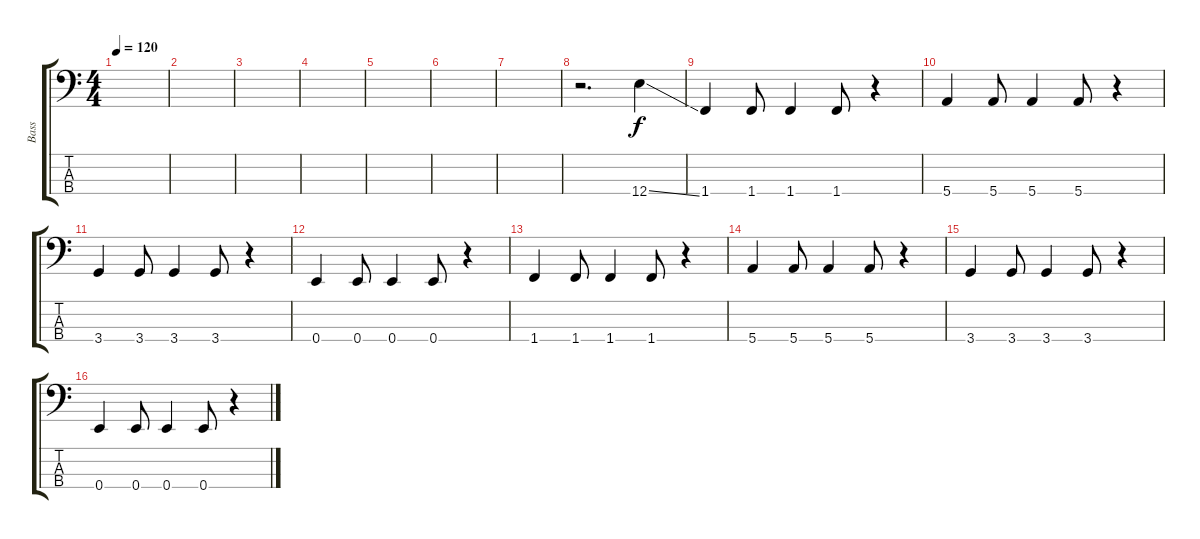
\track ("Bass" "Bass") {instrument electricbassfinger}
\staff {score tabs}
\tuning (G2 D2 A1 E1) {hide}
\ts (4 4)
\tempo 120
\clef f4
\ks c
|
|
|
|
|
|
|
r.2{d} 12.4{ss}.4 |
1.4.4 1.4.8 1.4.4 1.4.8 r.4 |
5.4.4 5.4.8 5.4.4 5.4.8 r.4 |
3.4.4 3.4.8 3.4.4 3.4.8 r.4 |
0.4.4 0.4.8 0.4.4 0.4.8 r.4 |
1.4.4 1.4.8 1.4.4 1.4.8 r.4 |
5.4.4 5.4.8 5.4.4 5.4.8 r.4 |
3.4.4 3.4.8 3.4.4 3.4.8 r.4 |
0.4.4 0.4.8 0.4.4 0.4.8 r.4
